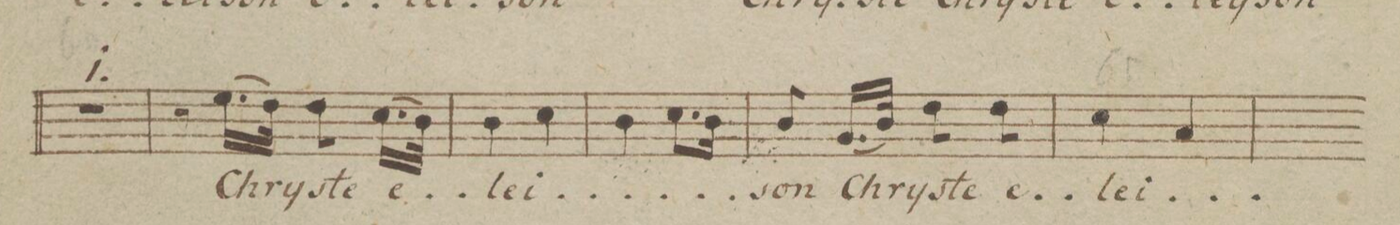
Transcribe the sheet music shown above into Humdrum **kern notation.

**kern	**text	**dynam
*I"Tenore.	*	*
*clefC4	*	*
*k[b-e-]	*	*
*M2/4	*	*
2r	.	.
=60	=60	=60
8r	.	.
(16.d\LL	Chry-	.
32c\JJk)	.	.
8c\	-ste	.
16.B-\LL	e-	.
32A\JJk	.	.
=61	=61	=61
4A\	-lei-	.
4B-\	.	.
=62	=62	=62
4A\	.	.
8.B-\L	.	.
16A\Jk	.	.
=63	=63	=63
8A/	-son	.
(16.F/LL	Chry-	.
32A/JJk)	.	.
8c\	-ste	.
8c\	e-	.
=64	=64	=64
4B-\	-lei-	.
4G/	.	.
=65	=65	=65
*-	*-	*-
